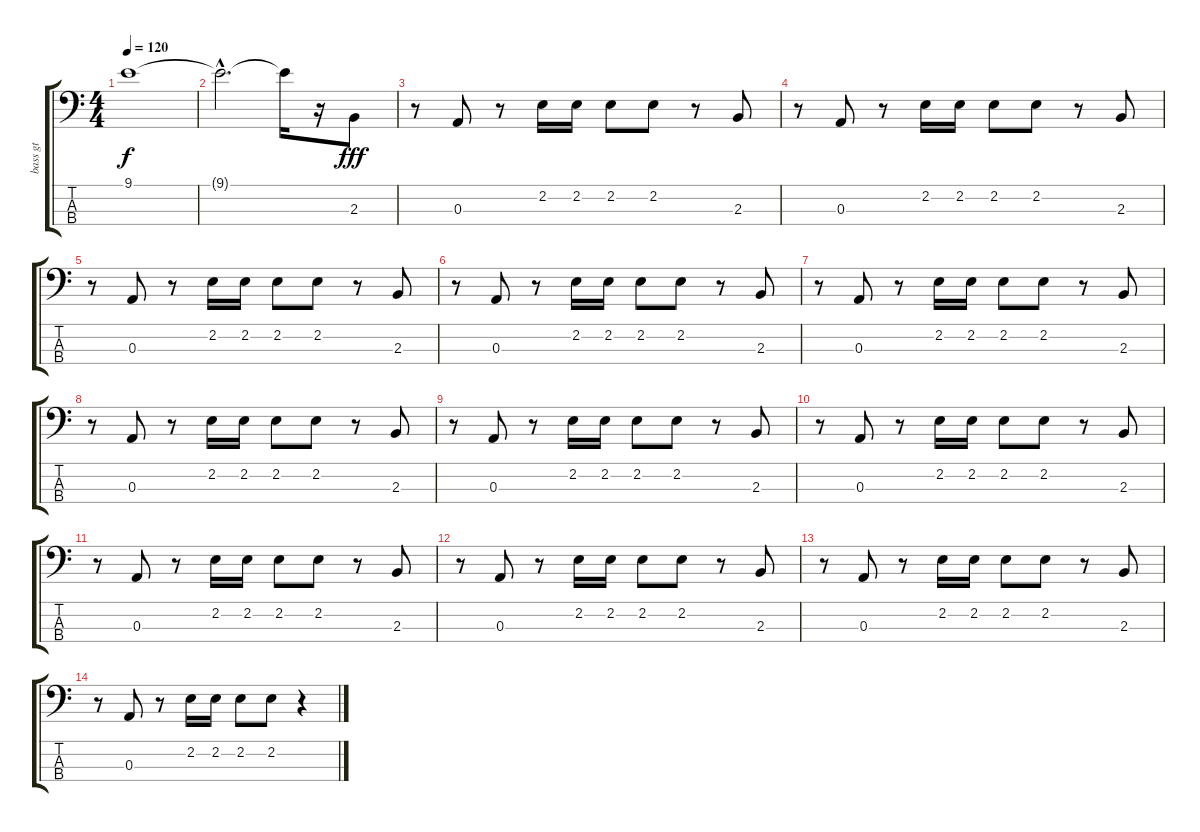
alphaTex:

\track ("bass gt" "bass gt") {instrument electricbassfinger}
\staff {score tabs}
\tuning (G2 D2 A1 E1) {hide}
\ts (4 4)
\tempo 120
\clef f4
\ks c
9.1{t}.1{dy f} |
9.1{hac t}.2{d} 9.1{t}.16 r.16 2.3.8{dy fff} |
r.8 0.3.8 r.8 2.2.16 2.2.16 2.2.8 2.2.8 r.8 2.3.8 |
r.8 0.3.8 r.8 2.2.16 2.2.16 2.2.8 2.2.8 r.8 2.3.8 |
r.8 0.3.8 r.8 2.2.16 2.2.16 2.2.8 2.2.8 r.8 2.3.8 |
r.8 0.3.8 r.8 2.2.16 2.2.16 2.2.8 2.2.8 r.8 2.3.8 |
r.8 0.3.8 r.8 2.2.16 2.2.16 2.2.8 2.2.8 r.8 2.3.8 |
r.8 0.3.8 r.8 2.2.16 2.2.16 2.2.8 2.2.8 r.8 2.3.8 |
r.8 0.3.8 r.8 2.2.16 2.2.16 2.2.8 2.2.8 r.8 2.3.8 |
r.8 0.3.8 r.8 2.2.16 2.2.16 2.2.8 2.2.8 r.8 2.3.8 |
r.8 0.3.8 r.8 2.2.16 2.2.16 2.2.8 2.2.8 r.8 2.3.8 |
r.8 0.3.8 r.8 2.2.16 2.2.16 2.2.8 2.2.8 r.8 2.3.8 |
r.8 0.3.8 r.8 2.2.16 2.2.16 2.2.8 2.2.8 r.8 2.3.8 |
r.8 0.3.8 r.8 2.2.16 2.2.16 2.2.8 2.2.8 r.4
